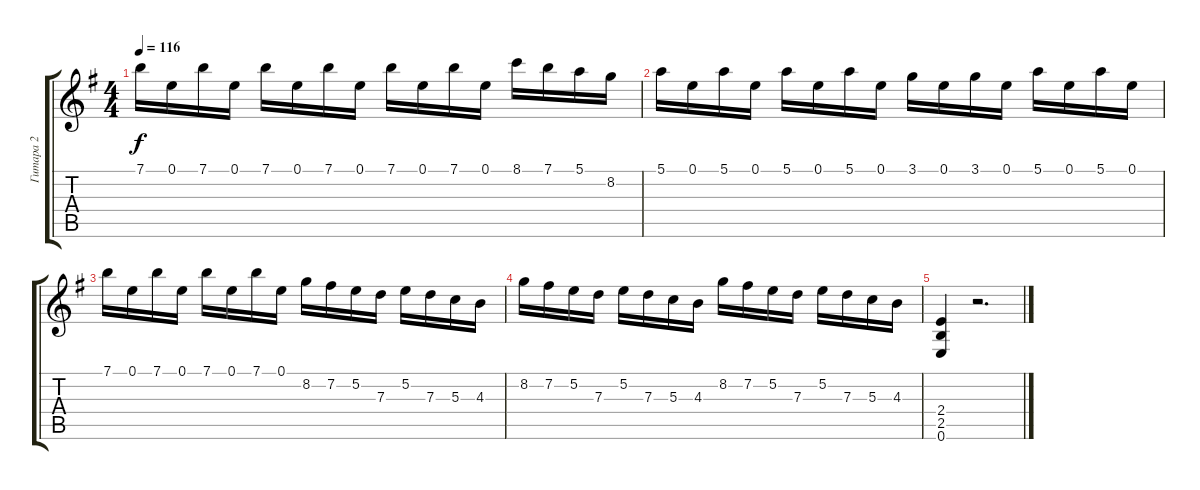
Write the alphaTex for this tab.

\track ("Гитара 2" "Гитара 2") {instrument distortionguitar}
\staff {score tabs}
\tuning (E4 B3 G3 D3 A2 E2) {hide}
\ts (4 4)
\tempo 116
\clef g2
\ks eminor
7.1.16{dy f} 0.1.16 7.1.16 0.1.16 7.1.16 0.1.16 7.1.16 0.1.16 7.1.16 0.1.16 7.1.16 0.1.16 8.1.16 7.1.16 5.1.16 8.2.16 |
5.1.16 0.1.16 5.1.16 0.1.16 5.1.16 0.1.16 5.1.16 0.1.16 3.1.16 0.1.16 3.1.16 0.1.16 5.1.16 0.1.16 5.1.16 0.1.16 |
7.1.16 0.1.16 7.1.16 0.1.16 7.1.16 0.1.16 7.1.16 0.1.16 8.2.16{volume 13} 7.2.16 5.2.16 7.3.16 5.2.16 7.3.16 5.3.16 4.3.16 |
8.2.16 7.2.16 5.2.16 7.3.16 5.2.16 7.3.16 5.3.16 4.3.16 8.2.16 7.2.16 5.2.16 7.3.16 5.2.16 7.3.16 5.3.16 4.3.16 |
(2.4 2.5 0.6).4 r.2{d}
